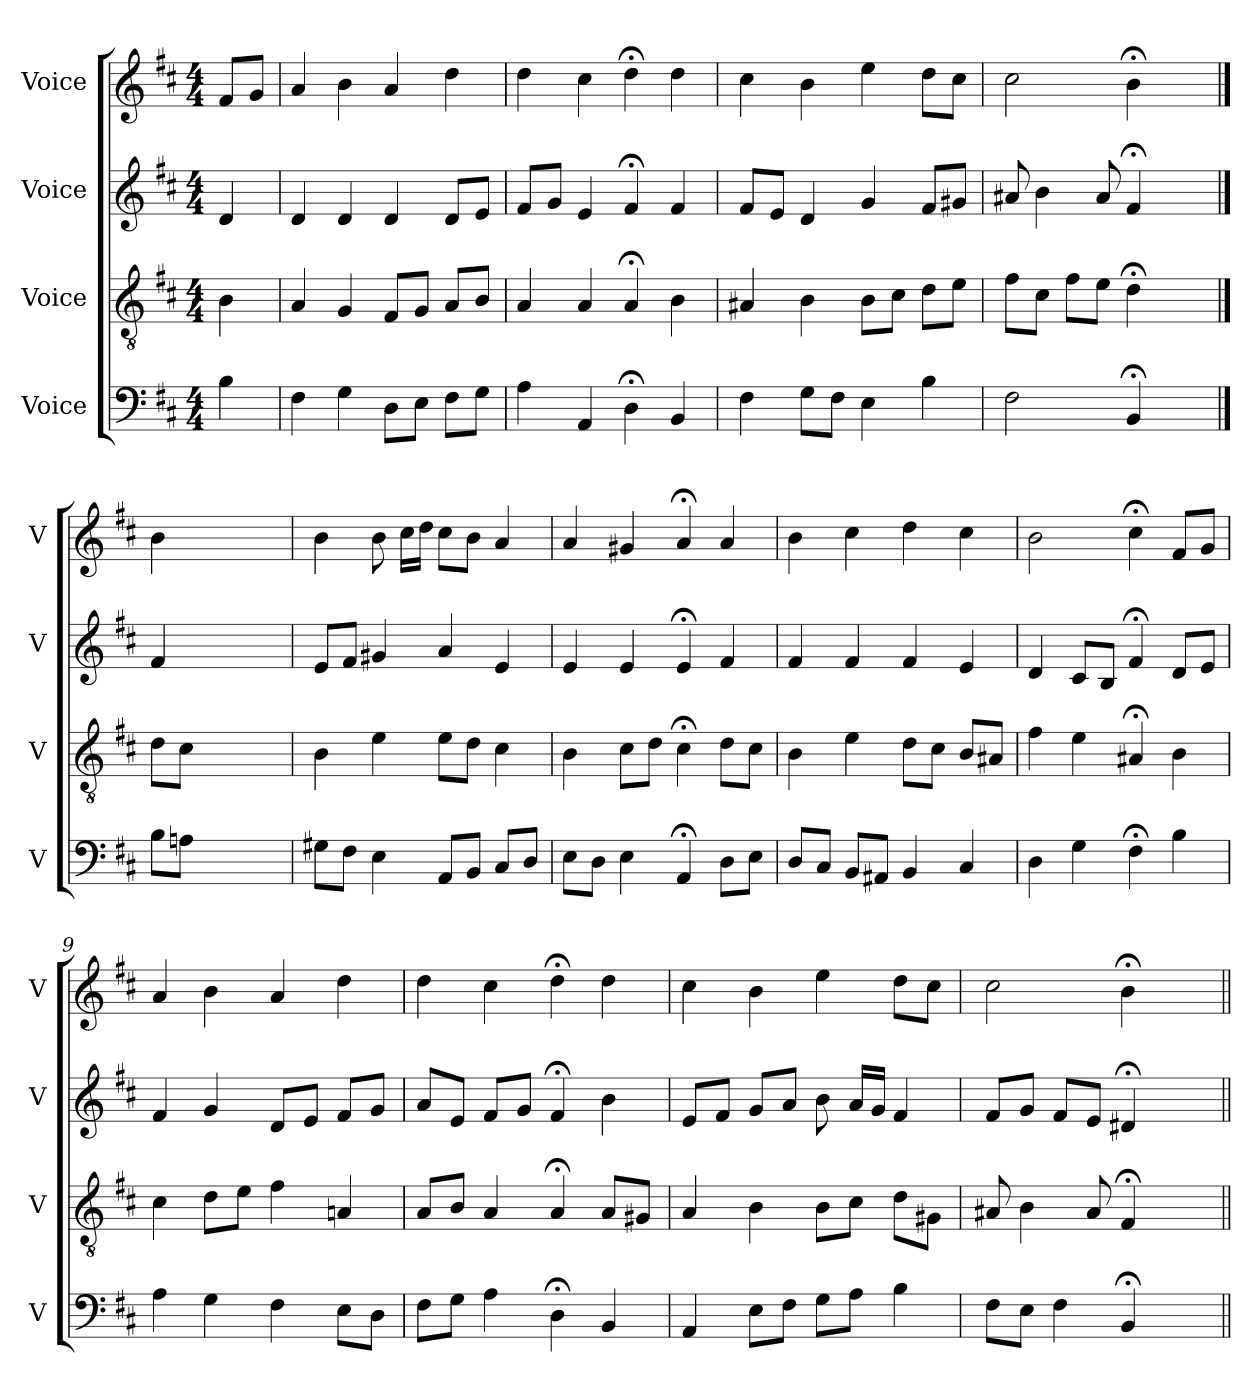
**kern	**kern	**kern	**kern
*part4	*part3	*part2	*part1
*staff4	*staff3	*staff2	*staff1
*I"Voice	*I"Voice	*I"Voice	*I"Voice
*I'V	*I'V	*I'V	*I'V
*clefF4	*clefGv2	*clefG2	*clefG2
*k[f#c#]	*k[f#c#]	*k[f#c#]	*k[f#c#]
*M4/4	*M4/4	*M4/4	*M4/4
*MM100	*MM100	*MM100	*MM100
=	=	=	=
4B\	4B\	4d/	8f#/L
.	.	.	8g/J
=1	=1	=1	=1
4F#\	4A/	4d/	4a/
4G\	4G/	4d/	4b\
8D\L	8F#/L	4d/	4a/
8E\J	8G/J	.	.
8F#\L	8A/L	8d/L	4dd\
8G\J	8B/J	8e/J	.
=2	=2	=2	=2
4A\	4A/	8f#/L	4dd\
.	.	8g/J	.
4AA/	4A/	4e/	4cc#\
4D;\	4A;/	4f#;/	4dd;\
4BB/	4B\	4f#/	4dd\
=3	=3	=3	=3
4F#\	4A#X/	8f#/L	4cc#\
.	.	8e/J	.
8G\L	4B\	4d/	4b\
8F#\J	.	.	.
4E\	8B\L	4g/	4ee\
.	8c#\J	.	.
4B\	8d\L	8f#/L	8dd\L
.	8e\J	8g#X/J	8cc#\J
=4	=4	=4	=4
2F#\	8f#\L	8a#X/	2cc#\
.	8c#\J	4b\	.
.	8f#\L	.	.
.	8e\J	8a#/	.
4BB;/	4d;\	4f#;/	4b;\
4ryy	4ryy	4ryy	4ryy
!!LO:LB:g=z
==	==	==	==
8B\L	8d\L	4f#/	4b\
8An\J	8c#\J	.	.
2.ryy	2.ryy	2.ryy	2.ryy
=5	=5	=5	=5
8G#X\L	4B\	8e/L	4b\
8F#\J	.	8f#/J	.
4E\	4e\	4g#X/	8b\
.	.	.	16cc#\LL
.	.	.	16dd\JJ
8AA/L	8e\L	4a/	8cc#\L
8BB/J	8d\J	.	8b\J
8C#/L	4c#\	4e/	4a/
8D/J	.	.	.
=6	=6	=6	=6
8E\L	4B\	4e/	4a/
8D\J	.	.	.
4E\	8c#\L	4e/	4g#X/
.	8d\J	.	.
4AA;/	4c#;\	4e;/	4a;/
8D\L	8d\L	4f#/	4a/
8E\J	8c#\J	.	.
=7	=7	=7	=7
8D/L	4B\	4f#/	4b\
8C#/J	.	.	.
8BB/L	4e\	4f#/	4cc#\
8AA#X/J	.	.	.
4BB/	8d\L	4f#/	4dd\
.	8c#\J	.	.
4C#/	8B/L	4e/	4cc#\
.	8A#X/J	.	.
!!LO:LB:g=z
=8	=8	=8	=8
4D\	4f#\	4d/	2b\
4G\	4e\	8c#/L	.
.	.	8B/J	.
4F#;\	4A#X;/	4f#;/	4cc#;\
4B\	4B\	8d/L	8f#/L
.	.	8e/J	8g/J
=9	=9	=9	=9
4A\	4c#\	4f#/	4a/
4G\	8d\L	4g/	4b\
.	8e\J	.	.
4F#\	4f#\	8d/L	4a/
.	.	8e/J	.
8E\L	4An/	8f#/L	4dd\
8D\J	.	8g/J	.
=10	=10	=10	=10
8F#\L	8A/L	8a/L	4dd\
8G\J	8B/J	8e/J	.
4A\	4A/	8f#/L	4cc#\
.	.	8g/J	.
4D;\	4A;/	4f#;/	4dd;\
4BB/	8A/L	4b\	4dd\
.	8G#X/J	.	.
=11	=11	=11	=11
4AA/	4A/	8e/L	4cc#\
.	.	8f#/J	.
8E\L	4B\	8g/L	4b\
8F#\J	.	8a/J	.
8G\L	8B\L	8b\	4ee\
8A\J	8c#\J	16a/LL	.
.	.	16g/JJ	.
4B\	8d\L	4f#/	8dd\L
.	8G#X\J	.	8cc#\J
!!LO:PB:g=z
=12	=12	=12	=12
8F#\L	8A#X/	8f#/L	2cc#\
8E\J	4B\	8g/J	.
4F#\	.	8f#/L	.
.	8A#/	8e/J	.
4BB;/	4F#;/	4d#X;/	4b;\
4ryy	4ryy	4ryy	4ryy
=||	=||	=||	=||
*-	*-	*-	*-
